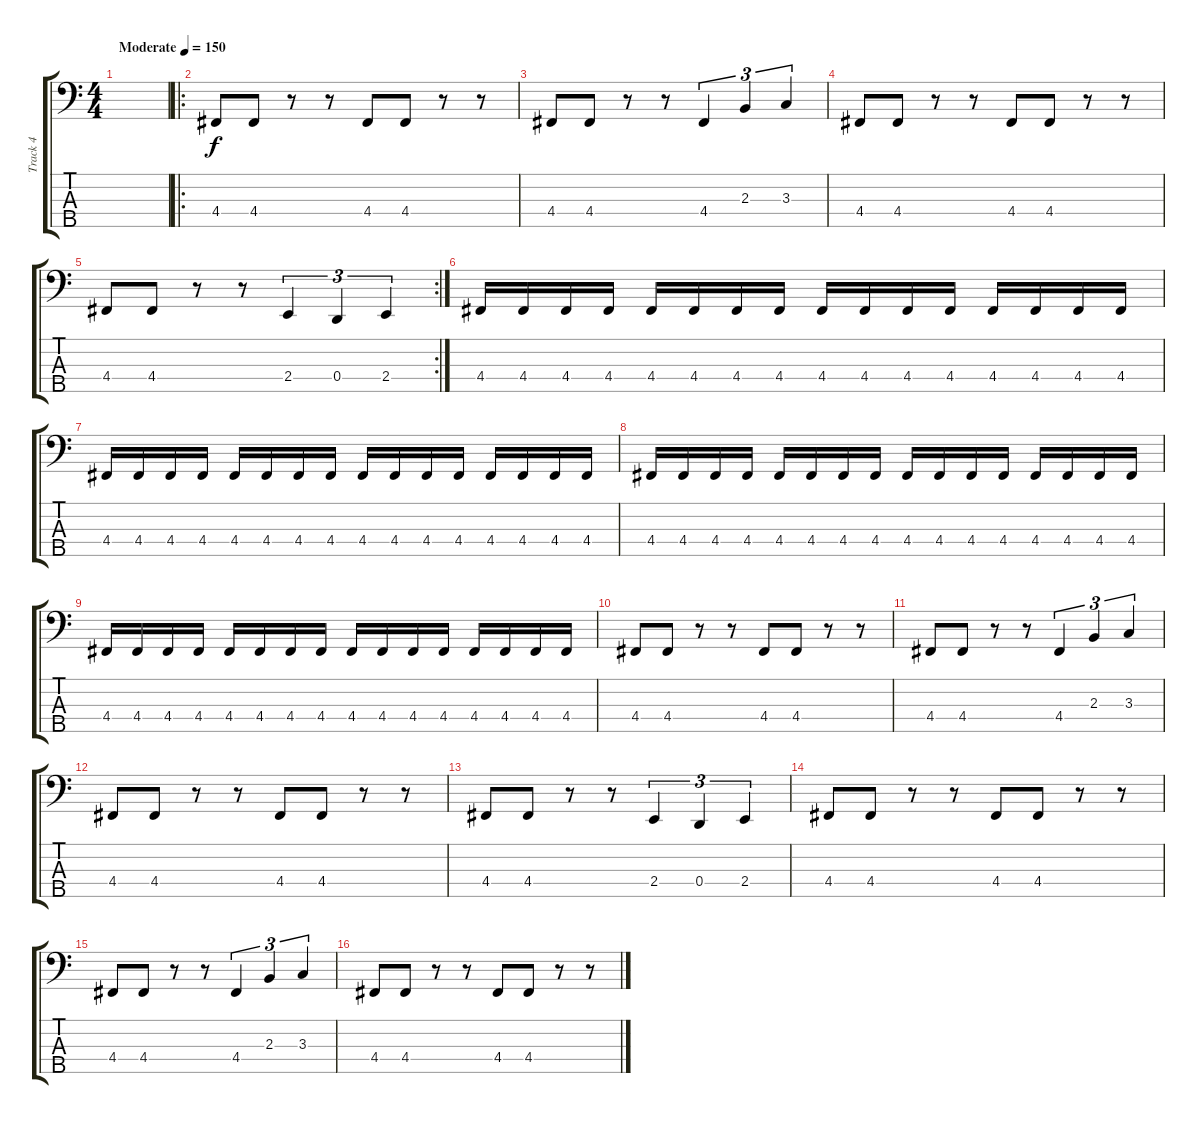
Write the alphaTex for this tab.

\track ("Track 4" "Track 4") {instrument electricbasspick}
\staff {score tabs}
\tuning (G2 D2 A1 D1 A0) {hide}
\ts (4 4)
\tempo (150 "Moderate")
\clef f4
\ks c
|
\ro
4.4.8 4.4.8 r.8 r.8 4.4.8 4.4.8 r.8 r.8 |
4.4.8 4.4.8 r.8 r.8 4.4.4{tu (3 2)} 2.3.4{tu (3 2)} 3.3.4{tu (3 2)} |
4.4.8 4.4.8 r.8 r.8 4.4.8 4.4.8 r.8 r.8 |
\rc 2
4.4.8 4.4.8 r.8 r.8 2.4.4{tu (3 2)} 0.4.4{tu (3 2)} 2.4.4{tu (3 2)} |
4.4.16 4.4.16 4.4.16 4.4.16 4.4.16 4.4.16 4.4.16 4.4.16 4.4.16 4.4.16 4.4.16 4.4.16 4.4.16 4.4.16 4.4.16 4.4.16 |
4.4.16 4.4.16 4.4.16 4.4.16 4.4.16 4.4.16 4.4.16 4.4.16 4.4.16 4.4.16 4.4.16 4.4.16 4.4.16 4.4.16 4.4.16 4.4.16 |
4.4.16 4.4.16 4.4.16 4.4.16 4.4.16 4.4.16 4.4.16 4.4.16 4.4.16 4.4.16 4.4.16 4.4.16 4.4.16 4.4.16 4.4.16 4.4.16 |
4.4.16 4.4.16 4.4.16 4.4.16 4.4.16 4.4.16 4.4.16 4.4.16 4.4.16 4.4.16 4.4.16 4.4.16 4.4.16 4.4.16 4.4.16 4.4.16 |
4.4.8 4.4.8 r.8 r.8 4.4.8 4.4.8 r.8 r.8 |
4.4.8 4.4.8 r.8 r.8 4.4.4{tu (3 2)} 2.3.4{tu (3 2)} 3.3.4{tu (3 2)} |
4.4.8 4.4.8 r.8 r.8 4.4.8 4.4.8 r.8 r.8 |
4.4.8 4.4.8 r.8 r.8 2.4.4{tu (3 2)} 0.4.4{tu (3 2)} 2.4.4{tu (3 2)} |
4.4.8 4.4.8 r.8 r.8 4.4.8 4.4.8 r.8 r.8 |
4.4.8 4.4.8 r.8 r.8 4.4.4{tu (3 2)} 2.3.4{tu (3 2)} 3.3.4{tu (3 2)} |
4.4.8 4.4.8 r.8 r.8 4.4.8 4.4.8 r.8 r.8
